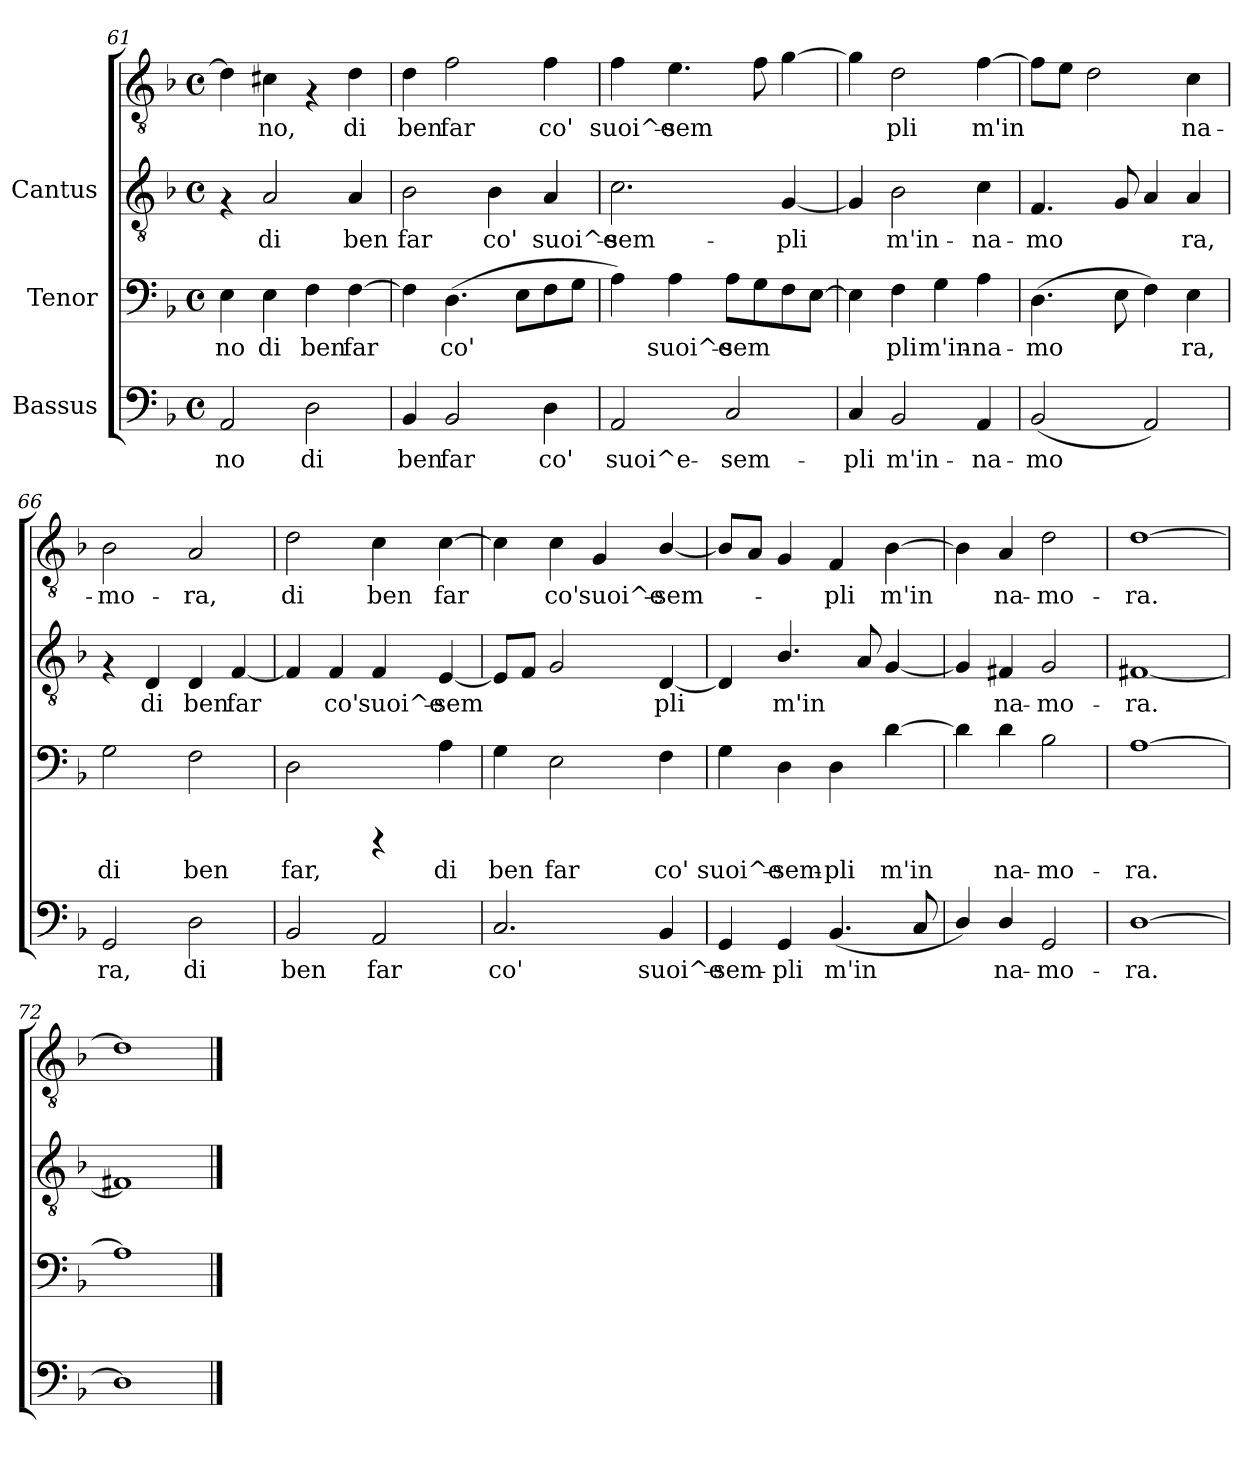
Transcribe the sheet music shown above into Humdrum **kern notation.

**kern	**text	**kern	**text	**kern	**text	**kern	**text
*part3	*part3	*part2	*part2	*part1	*part1	*part1	*part1
*staff4	*staff4	*staff3	*staff3	*staff2	*staff2	*staff1	*staff1
*I"Bassus	*	*I"Tenor	*	*I"Cantus	*	*	*
*clefF4	*	*clefF4	*	*clefGv2	*	*clefGv2	*
*k[b-]	*	*k[b-]	*	*k[b-]	*	*k[b-]	*
*F:	*	*F:	*	*F:	*	*F:	*
*M4/4	*	*M4/4	*	*M4/4	*	*M4/4	*
*met(c)	*	*met(c)	*	*met(c)	*	*met(c)	*
=61	=61	=61	=61	=61	=61	=61	=61
!	!LO:LY:b:cj	!	!LO:LY:b:cj	!	!	!	!LO:LY:b:cj
2AA/	-no	4E\	-no	4rF	.	4d\]	.
!	!	!	!LO:LY:b:cj	!	!LO:LY:b:cj	!	!LO:LY:b:cj
.	.	4E\	di	2A/	di	4c#X\	no,
!	!LO:LY:b:cj	!	!LO:LY:b:cj	!	!	!	!
2D\	di	4F\	ben	.	.	4rF	.
!	!	!	!LO:LY:b:cj	!	!LO:LY:b:cj	!	!LO:LY:b:cj
.	.	[>4F\	far	4A/	ben	4d\	di
!!LO:LB:g=z
=62	=62	=62	=62	=62	=62	=62	=62
!	!LO:LY:b:cj	!	!LO:LY:b:cj	!	!LO:LY:b:cj	!	!LO:LY:b:cj
4BB-/	ben	4F\]	.	2B-\	far	4d\	ben
!	!LO:LY:b:cj	!	!LO:LY:b:cj	!	!	!	!LO:LY:b:cj
2BB-/	far	(>4.D\	co'	.	.	2f\	far
!	!	!	!	!	!LO:LY:b:cj	!	!
.	.	.	.	4B-\	co'	.	.
!	!	!	!LO:LY:b:cj	!	!	!	!
.	.	8E\L	.	.	.	.	.
!	!LO:LY:b:cj	!	!LO:LY:b:cj	!	!LO:LY:b:cj	!	!LO:LY:b:cj
4D\	co'	8F\	.	4A/	suoi^e-	4f\	co'
!	!	!	!LO:LY:b:cj	!	!	!	!
.	.	8G\J	.	.	.	.	.
=63	=63	=63	=63	=63	=63	=63	=63
!	!LO:LY:b:cj	!	!LO:LY:b:cj	!	!LO:LY:b:cj	!	!LO:LY:b:cj
2AA/	suoi^e-	4A\)	.	2.c\	-sem-	4f\	-suoi^e-
!	!	!	!LO:LY:b:cj	!	!	!	!LO:LY:b:cj
.	.	4A\	suoi^e-	.	.	4.e\	-sem-
!	!LO:LY:b:cj	!	!LO:LY:b:cj	!	!	!	!
2C/	-sem-	8A\L	-sem-	.	.	.	.
!	!	!	!LO:LY:b:cj	!	!	!	!LO:LY:b:cj
.	.	8G\	--	.	.	8f\	--
!	!	!	!LO:LY:b:cj	!	!LO:LY:b:cj	!	!LO:LY:b:cj
.	.	8F\	--	[<4G/	-pli	[>4g\	--
!	!	!	!LO:LY:b:cj	!	!	!	!
.	.	[>8E\J	--	.	.	.	.
=64	=64	=64	=64	=64	=64	=64	=64
!	!LO:LY:b:cj	!	!LO:LY:b:cj	!	!LO:LY:b:cj	!	!LO:LY:b:cj
4C/	-pli	4E\]	-	4G/]	-	4g\]	.
!	!LO:LY:b:cj	!	!LO:LY:b:cj	!	!LO:LY:b:cj	!	!LO:LY:b:cj
2BB-/	m'in-	4F\	pli	2B-\	m'in-	2d\	pli
!	!	!	!LO:LY:b:cj	!	!	!	!
.	.	4G\	m'in-	.	.	.	.
!	!LO:LY:b:cj	!	!LO:LY:b:cj	!	!LO:LY:b:cj	!	!LO:LY:b:cj
4AA/	-na-	4A\	-na-	4c\	-na-	[>4f\	m'in-
=65	=65	=65	=65	=65	=65	=65	=65
!	!LO:LY:b:cj	!	!LO:LY:b:cj	!	!LO:LY:b:cj	!	!LO:LY:b:cj
(<2BB-/	-mo-	(>4.D\	-mo-	4.F/	-mo-	8f\L]	-
!	!	!	!	!	!	!	!LO:LY:b:cj
.	.	.	.	.	.	8e\J	.
!	!	!	!	!	!	!	!LO:LY:b:cj
.	.	.	.	.	.	2d\	.
!	!	!	!LO:LY:b:cj	!	!LO:LY:b:cj	!	!
.	.	8E\	-	8G/	-	.	.
!	!LO:LY:b:cj	!	!LO:LY:b:cj	!	!LO:LY:b:cj	!	!
2AA/)	--	4F\)	.	4A/	.	.	.
!	!	!	!LO:LY:b:cj	!	!LO:LY:b:cj	!	!LO:LY:b:cj
.	.	4E\	ra,	4A/	ra,	4c\	na-
!!LO:LB:g=z
=66	=66	=66	=66	=66	=66	=66	=66
!	!LO:LY:b:cj	!	!LO:LY:b:cj	!	!	!	!LO:LY:b:cj
2GG/	-ra,	2G\	di	4rF	.	2B-\	mo-
!	!	!	!	!	!LO:LY:b:cj	!	!
.	.	.	.	4D/	di	.	.
!	!LO:LY:b:cj	!	!LO:LY:b:cj	!	!LO:LY:b:cj	!	!LO:LY:b:cj
2D\	di	2F\	ben	4D/	ben	2A/	-ra,
!	!	!	!	!	!LO:LY:b:cj	!	!
.	.	.	.	[<4F/	far	.	.
=67	=67	=67	=67	=67	=67	=67	=67
!	!LO:LY:b:cj	!	!LO:LY:b:cj	!	!LO:LY:b:cj	!	!LO:LY:b:cj
2BB-/	ben	2D\	far,	4F/]	.	2d\	di
!	!	!	!	!	!LO:LY:b:cj	!	!
.	.	.	.	4F/	co'	.	.
!	!LO:LY:b:cj	!	!	!	!LO:LY:b:cj	!	!LO:LY:b:cj
2AA/	far	4rCCC	.	4F/	suoi^e-	4c\	ben
!	!	!	!LO:LY:b:cj	!	!LO:LY:b:cj	!	!LO:LY:b:cj
.	.	4A\	di	[<4E/	-sem-	[>4c\	far
=68	=68	=68	=68	=68	=68	=68	=68
!	!LO:LY:b:cj	!	!LO:LY:b:cj	!	!LO:LY:b:cj	!	!LO:LY:b:cj
2.C/	co'	4G\	ben	8E/L]	-	4c\]	-
!	!	!	!	!	!LO:LY:b:cj	!	!
.	.	.	.	8F/J	.	.	.
!	!	!	!LO:LY:b:cj	!	!LO:LY:b:cj	!	!LO:LY:b:cj
.	.	2E\	far	2G/	.	4c\	co'
!	!	!	!	!	!	!	!LO:LY:b:cj
.	.	.	.	.	.	4G/	suoi^e-
!	!LO:LY:b:cj	!	!LO:LY:b:cj	!	!LO:LY:b:cj	!	!LO:LY:b:cj
4BB-/	suoi^e-	4F\	co'	[<4D/	pli	[<4B-/	-sem-
=69	=69	=69	=69	=69	=69	=69	=69
!	!LO:LY:b:cj	!	!LO:LY:b:cj	!	!LO:LY:b:cj	!	!LO:LY:b:cj
4GG/	-sem-	4G\	suoi^e-	4D/]	-	8B-/L]	.
!	!	!	!	!	!	!	!LO:LY:b:cj
.	.	.	.	.	.	8A/J	.
!	!LO:LY:b:cj	!	!LO:LY:b:cj	!	!LO:LY:b:cj	!	!LO:LY:b:cj
4GG/	-pli	4D\	-sem-	4.B-/	m'in-	4G/	.
!	!LO:LY:b:cj	!	!LO:LY:b:cj	!	!	!	!LO:LY:b:cj
(<4.BB-/	m'in-	4D\	-pli	.	.	4F/	pli
!	!	!	!	!	!LO:LY:b:cj	!	!
.	.	.	.	8A/	--	.	.
!	!	!	!LO:LY:b:cj	!	!LO:LY:b:cj	!	!LO:LY:b:cj
.	.	[>4d\	m'in-	[<4G/	--	[>4B-\	m'in-
!	!LO:LY:b:cj	!	!	!	!	!	!
8C/	--	.	.	.	.	.	.
=70	=70	=70	=70	=70	=70	=70	=70
!	!LO:LY:b:cj	!	!LO:LY:b:cj	!	!LO:LY:b:cj	!	!LO:LY:b:cj
4D/)	-	4d\]	-	4G/]	-	4B-\]	-
!	!LO:LY:b:cj	!	!LO:LY:b:cj	!	!LO:LY:b:cj	!	!LO:LY:b:cj
4D/	na-	4d\	na-	4F#X/	na-	4A/	na-
!	!LO:LY:b:cj	!	!LO:LY:b:cj	!	!LO:LY:b:cj	!	!LO:LY:b:cj
2GG/	-mo-	2B-\	-mo-	2G/	-mo-	2d\	-mo-
!!LO:PB:g=z
=71	=71	=71	=71	=71	=71	=71	=71
!	!LO:LY:b:cj	!	!LO:LY:b:cj	!	!LO:LY:b:cj	!	!LO:LY:b:cj
[>1D	-ra.	[>1A	-ra.	[<1F#X	ra.	[>1d	-ra.
=72	=72	=72	=72	=72	=72	=72	=72
1D]	.	1A]	.	1F#X]	.	1d]	.
==	==	==	==	==	==	==	==
*-	*-	*-	*-	*-	*-	*-	*-
